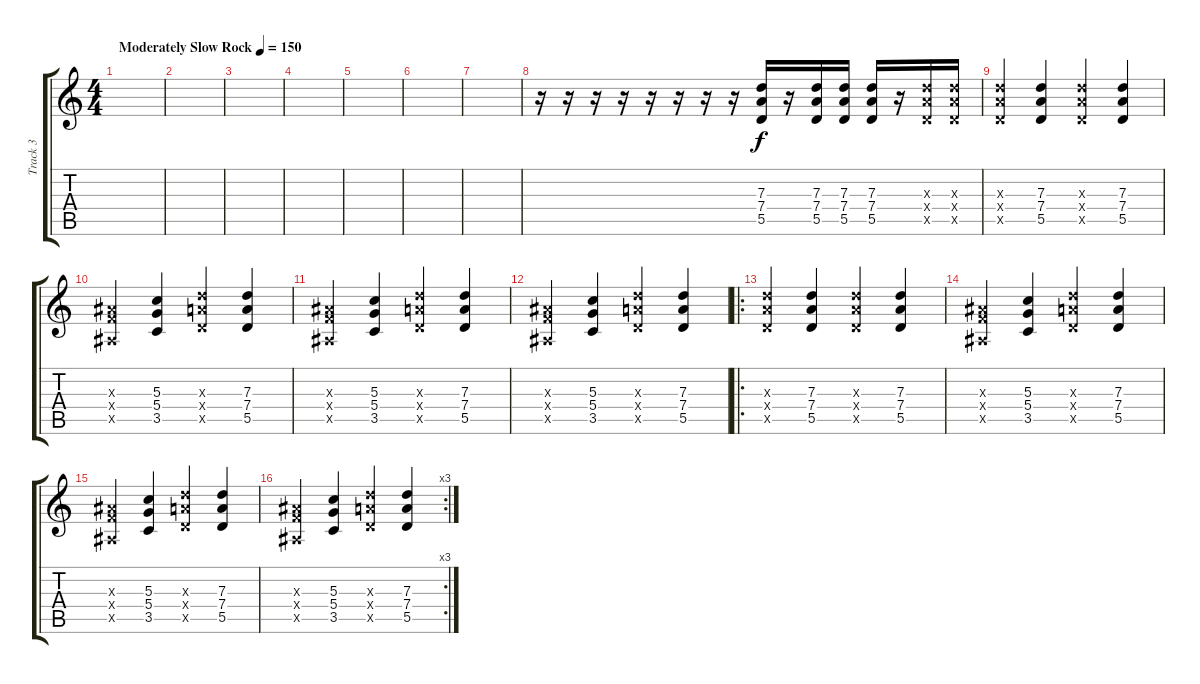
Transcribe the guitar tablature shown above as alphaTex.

\track ("Track 3" "Track 3") {instrument distortionguitar}
\staff {score tabs}
\tuning (E4 B3 G3 D3 A2 E2) {hide}
\ts (4 4)
\tempo (150 "Moderately Slow Rock")
\clef g2
\ks c
|
|
|
|
|
|
|
r.16 r.16 r.16 r.16 r.16 r.16 r.16 r.16 (7.3 7.4 5.5).16 r.16 (7.3 7.4 5.5).16 (7.3 7.4 5.5).16 (7.3 7.4 5.5).16 r.16 (7.3{x} 7.4{x} 5.5{x}).16 (7.3{x} 7.4{x} 5.5{x}).16 |
(7.3{x} 7.4{x} 5.5{x}).4 (7.3 7.4 5.5).4 (7.3{x} 7.4{x} 5.5{x}).4 (7.3 7.4 5.5).4 |
(3.3{x} 3.4{x} 1.5{x}).4 (5.3 5.4 3.5).4 (7.3{x} 7.4{x} 5.5{x}).4 (7.3 7.4 5.5).4 |
(3.3{x} 3.4{x} 1.5{x}).4 (5.3 5.4 3.5).4 (7.3{x} 7.4{x} 5.5{x}).4 (7.3 7.4 5.5).4 |
(3.3{x} 3.4{x} 1.5{x}).4 (5.3 5.4 3.5).4 (7.3{x} 7.4{x} 5.5{x}).4 (7.3 7.4 5.5).4 |
\ro
(7.3{x} 7.4{x} 5.5{x}).4 (7.3 7.4 5.5).4 (7.3{x} 7.4{x} 5.5{x}).4 (7.3 7.4 5.5).4 |
(3.3{x} 3.4{x} 1.5{x}).4 (5.3 5.4 3.5).4 (7.3{x} 7.4{x} 5.5{x}).4 (7.3 7.4 5.5).4 |
(3.3{x} 3.4{x} 1.5{x}).4 (5.3 5.4 3.5).4 (7.3{x} 7.4{x} 5.5{x}).4 (7.3 7.4 5.5).4 |
\rc 3
(3.3{x} 3.4{x} 1.5{x}).4 (5.3 5.4 3.5).4 (7.3{x} 7.4{x} 5.5{x}).4 (7.3 7.4 5.5).4
